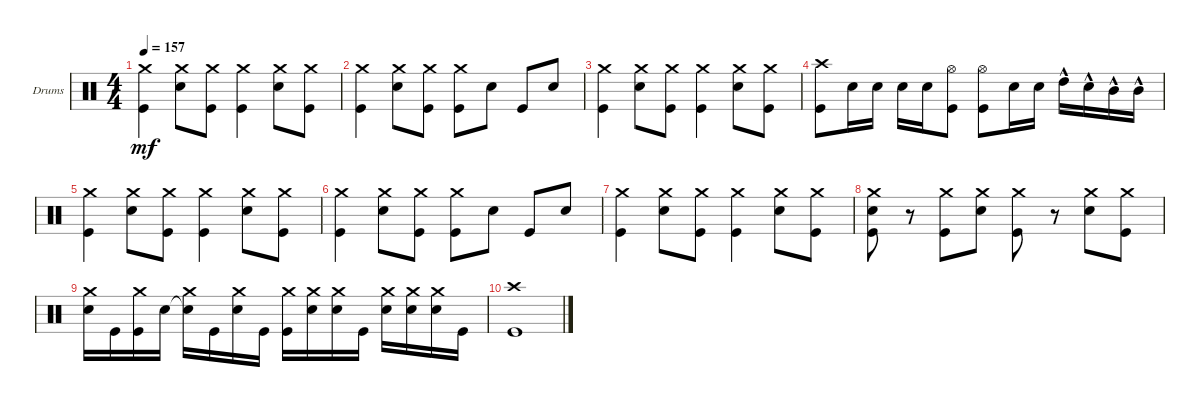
\defaultSystemsLayout 4
\bracketExtendMode groupsimilarinstruments
\firstSystemTrackNameOrientation horizontal
\otherSystemsTrackNameOrientation horizontal
\track ("Drumkit" "Drums") {instrument percussion}
\staff {score}
\articulation defaults
\ts (4 4)
\tempo 157
\clef neutral
\scale
0.333333
\ks c
("Crash medium (hit)" "Kick (hit)").4{dy mf} ("Crash medium (hit)" "Snare (hit) 2").8 ("Crash medium (hit)" "Kick (hit)").8 ("Crash medium (hit)" "Kick (hit)").4 ("Crash medium (hit)" "Snare (hit) 2").8 ("Crash medium (hit)" "Kick (hit)").8 |
\scale
0.333333 ("Crash medium (hit)" "Kick (hit)").4 ("Crash medium (hit)" "Snare (hit) 2").8 ("Crash medium (hit)" "Kick (hit)").8 ("Crash medium (hit)" "Kick (hit)").8 "Snare (hit) 2".8 "Kick (hit)".8 "Snare (hit) 2".8 |
\scale
0.333333 ("Crash medium (hit)" "Kick (hit)").4 ("Crash medium (hit)" "Snare (hit) 2").8 ("Crash medium (hit)" "Kick (hit)").8 ("Crash medium (hit)" "Kick (hit)").4 ("Crash medium (hit)" "Snare (hit) 2").8 ("Crash medium (hit)" "Kick (hit)").8 |
\scale
0.333333 ("Crash high (hit)" "Kick (hit)").8 "Snare (hit) 2".16 "Snare (hit) 2".16 "Snare (hit) 2".16 "Snare (hit) 2".16 ("Kick (hit)" "Hi-Hat (open)").8 ("Kick (hit)" "Hi-Hat (open)").8 "Snare (hit) 2".16 "Snare (hit) 2".16 "High Tom (hit)"{hac}.16 "Snare (hit) 2"{hac}.16 "Mid Tom (hit)"{hac}.16 "Mid Tom (hit)"{hac}.16 |
\scale
0.333333 ("Crash medium (hit)" "Kick (hit)").4 ("Crash medium (hit)" "Snare (hit) 2").8 ("Crash medium (hit)" "Kick (hit)").8 ("Crash medium (hit)" "Kick (hit)").4 ("Crash medium (hit)" "Snare (hit) 2").8 ("Crash medium (hit)" "Kick (hit)").8 |
\scale
0.333333 ("Crash medium (hit)" "Kick (hit)").4 ("Crash medium (hit)" "Snare (hit) 2").8 ("Crash medium (hit)" "Kick (hit)").8 ("Crash medium (hit)" "Kick (hit)").8 "Snare (hit) 2".8 "Kick (hit)".8 "Snare (hit) 2".8 |
\scale
0.333333 ("Crash medium (hit)" "Kick (hit)").4 ("Crash medium (hit)" "Snare (hit) 2").8 ("Crash medium (hit)" "Kick (hit)").8 ("Crash medium (hit)" "Kick (hit)").4 ("Crash medium (hit)" "Snare (hit) 2").8 ("Crash medium (hit)" "Kick (hit)").8 |
\scale
0.333333 ("Kick (hit)" "Crash medium (hit)" "Snare (hit) 2").8 r.8 ("Crash medium (hit)" "Kick (hit)").8 ("Crash medium (hit)" "Snare (hit) 2").8 ("Kick (hit)" "Crash medium (hit)").8 r.8 ("Snare (hit) 2" "Crash medium (hit)").8 ("Kick (hit)" "Crash medium (hit)").8 |
("Snare (hit) 2" "Crash medium (hit)").16 "Kick (hit)".16 ("Kick (hit)" "Crash medium (hit)").16 "Snare (hit) 2".16 ("Snare (hit) 2"{t} "Crash medium (hit)").16 "Kick (hit)".16 ("Snare (hit) 2" "Crash medium (hit)").16 "Kick (hit)".16 ("Kick (hit)" "Crash medium (hit)").16 ("Snare (hit) 2" "Crash medium (hit)").16 ("Snare (hit) 2" "Crash medium (hit)").16 "Kick (hit)".16 ("Snare (hit) 2" "Crash medium (hit)").16 ("Snare (hit) 2" "Crash medium (hit)").16 ("Snare (hit) 2" "Crash medium (hit)").16 "Kick (hit)".16 |
("Crash high (hit)" "Kick (hit)").1
